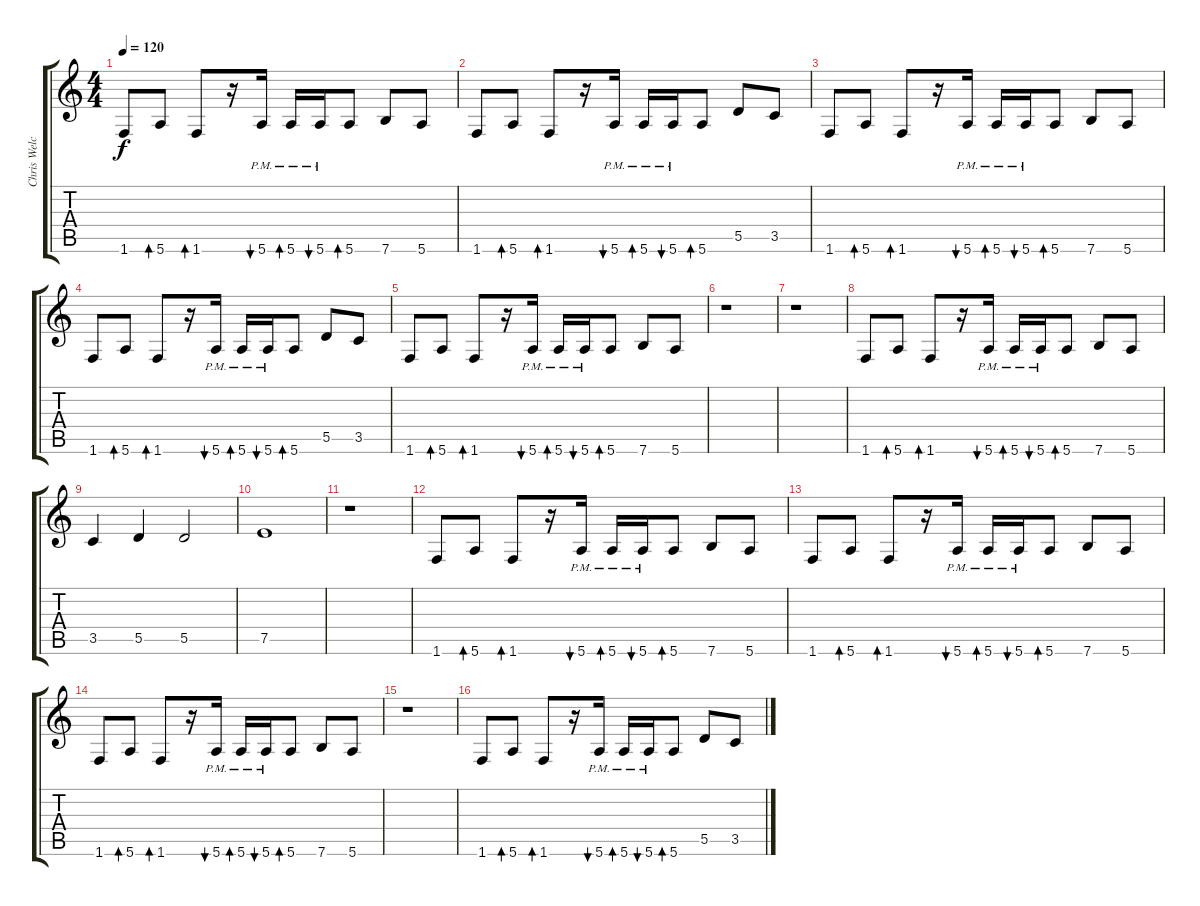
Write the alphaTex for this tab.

\track ("Chris Welch" "Chris Welc") {instrument electricbassfinger}
\staff {score tabs}
\tuning (E4 B3 G3 D3 A2 E2) {hide}
\ts (4 4)
\tempo 120
\clef g2
\ks c
1.6.8{dy f} 5.6.8{bd 240} 1.6.8{bd 120} r.16 5.6{pm}.16{bu 120} 5.6{pm}.16{bd 120} 5.6{pm}.16{bu 120} 5.6.8{bd 120} 7.6.8 5.6.8 |
1.6.8 5.6.8{bd 240} 1.6.8{bd 120} r.16 5.6{pm}.16{bu 120} 5.6{pm}.16{bd 120} 5.6{pm}.16{bu 120} 5.6.8{bd 120} 5.5.8 3.5.8 |
1.6.8 5.6.8{bd 240} 1.6.8{bd 120} r.16 5.6{pm}.16{bu 120} 5.6{pm}.16{bd 120} 5.6{pm}.16{bu 120} 5.6.8{bd 120} 7.6.8 5.6.8 |
1.6.8 5.6.8{bd 240} 1.6.8{bd 120} r.16 5.6{pm}.16{bu 120} 5.6{pm}.16{bd 120} 5.6{pm}.16{bu 120} 5.6.8{bd 120} 5.5.8 3.5.8 |
1.6.8 5.6.8{bd 240} 1.6.8{bd 120} r.16 5.6{pm}.16{bu 120} 5.6{pm}.16{bd 120} 5.6{pm}.16{bu 120} 5.6.8{bd 120} 7.6.8 5.6.8 |
r.1 |
r.1 |
1.6.8 5.6.8{bd 240} 1.6.8{bd 120} r.16 5.6{pm}.16{bu 120} 5.6{pm}.16{bd 120} 5.6{pm}.16{bu 120} 5.6.8{bd 120} 7.6.8 5.6.8 |
3.5.4 5.5.4 5.5.2 |
7.5.1 |
r.1 |
1.6.8 5.6.8{bd 240} 1.6.8{bd 120} r.16 5.6{pm}.16{bu 120} 5.6{pm}.16{bd 120} 5.6{pm}.16{bu 120} 5.6.8{bd 120} 7.6.8 5.6.8 |
1.6.8 5.6.8{bd 240} 1.6.8{bd 120} r.16 5.6{pm}.16{bu 120} 5.6{pm}.16{bd 120} 5.6{pm}.16{bu 120} 5.6.8{bd 120} 7.6.8 5.6.8 |
1.6.8 5.6.8{bd 240} 1.6.8{bd 120} r.16 5.6{pm}.16{bu 120} 5.6{pm}.16{bd 120} 5.6{pm}.16{bu 120} 5.6.8{bd 120} 7.6.8 5.6.8 |
r.1 |
1.6.8 5.6.8{bd 240} 1.6.8{bd 120} r.16 5.6{pm}.16{bu 120} 5.6{pm}.16{bd 120} 5.6{pm}.16{bu 120} 5.6.8{bd 120} 5.5.8 3.5.8
